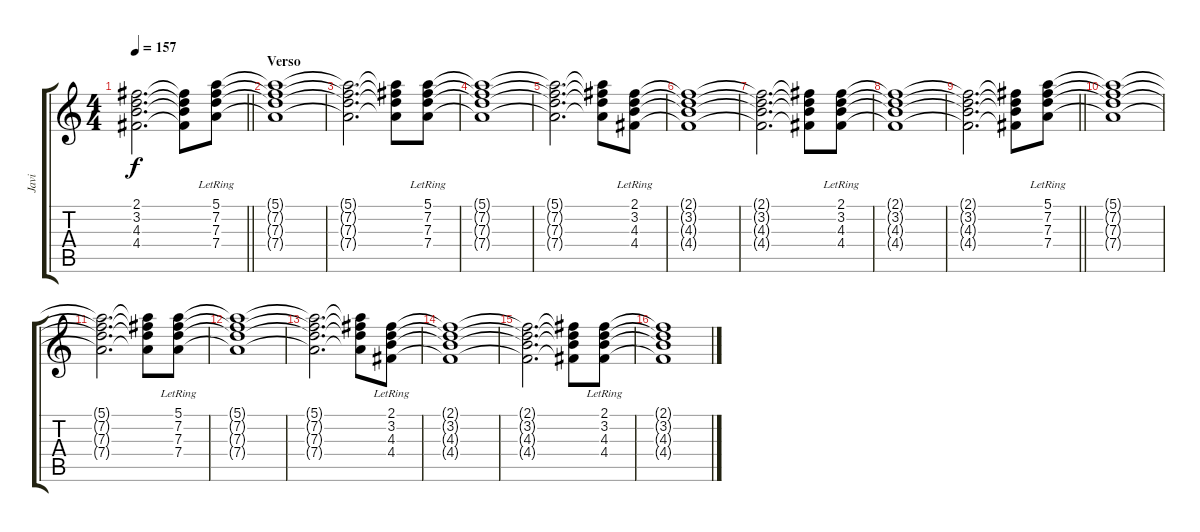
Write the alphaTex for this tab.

\track ("Javi" "Javi") {instrument acousticguitarsteel}
\staff {score tabs}
\tuning (E4 B3 G3 D3 A2 E2) {hide}
\ts (4 4)
\tempo 157
\clef g2
\barLineRight lightlight
\ks c
(2.1{t} 3.2{t} 4.3{t} 4.4{t}).2{d dy f} (2.1{t} 3.2{t} 4.3{t} 4.4{t}).8 (5.1{lr} 7.2{lr} 7.3{lr} 7.4{lr}).8 |
\section ("" "Verso")
(5.1{t} 7.2{t} 7.3{t} 7.4{t}).1 |
(5.1{t} 7.2{t} 7.3{t} 7.4{t}).2{d} (5.1{t} 7.2{t} 7.3{t} 7.4{t}).8 (5.1{lr} 7.2{lr} 7.3{lr} 7.4{lr}).8 |
(5.1{t} 7.2{t} 7.3{t} 7.4{t}).1 |
(5.1{t} 7.2{t} 7.3{t} 7.4{t}).2{d} (5.1{t} 7.2{t} 7.3{t} 7.4{t}).8 (2.1{lr} 3.2{lr} 4.3{lr} 4.4{lr}).8 |
(2.1{t} 3.2{t} 4.3{t} 4.4{t}).1 |
(2.1{t} 3.2{t} 4.3{t} 4.4{t}).2{d} (2.1{t} 3.2{t} 4.3{t} 4.4{t}).8 (2.1{lr} 3.2{lr} 4.3{lr} 4.4{lr}).8 |
(2.1{t} 3.2{t} 4.3{t} 4.4{t}).1 |
\barLineRight lightlight
(2.1{t} 3.2{t} 4.3{t} 4.4{t}).2{d} (2.1{t} 3.2{t} 4.3{t} 4.4{t}).8 (5.1{lr} 7.2{lr} 7.3{lr} 7.4{lr}).8 |
(5.1{t} 7.2{t} 7.3{t} 7.4{t}).1 |
(5.1{t} 7.2{t} 7.3{t} 7.4{t}).2{d} (5.1{t} 7.2{t} 7.3{t} 7.4{t}).8 (5.1{lr} 7.2{lr} 7.3{lr} 7.4{lr}).8 |
(5.1{t} 7.2{t} 7.3{t} 7.4{t}).1 |
(5.1{t} 7.2{t} 7.3{t} 7.4{t}).2{d} (5.1{t} 7.2{t} 7.3{t} 7.4{t}).8 (2.1{lr} 3.2{lr} 4.3{lr} 4.4{lr}).8 |
(2.1{t} 3.2{t} 4.3{t} 4.4{t}).1 |
(2.1{t} 3.2{t} 4.3{t} 4.4{t}).2{d} (2.1{t} 3.2{t} 4.3{t} 4.4{t}).8 (2.1{lr} 3.2{lr} 4.3{lr} 4.4{lr}).8 |
(2.1{t} 3.2{t} 4.3{t} 4.4{t}).1
